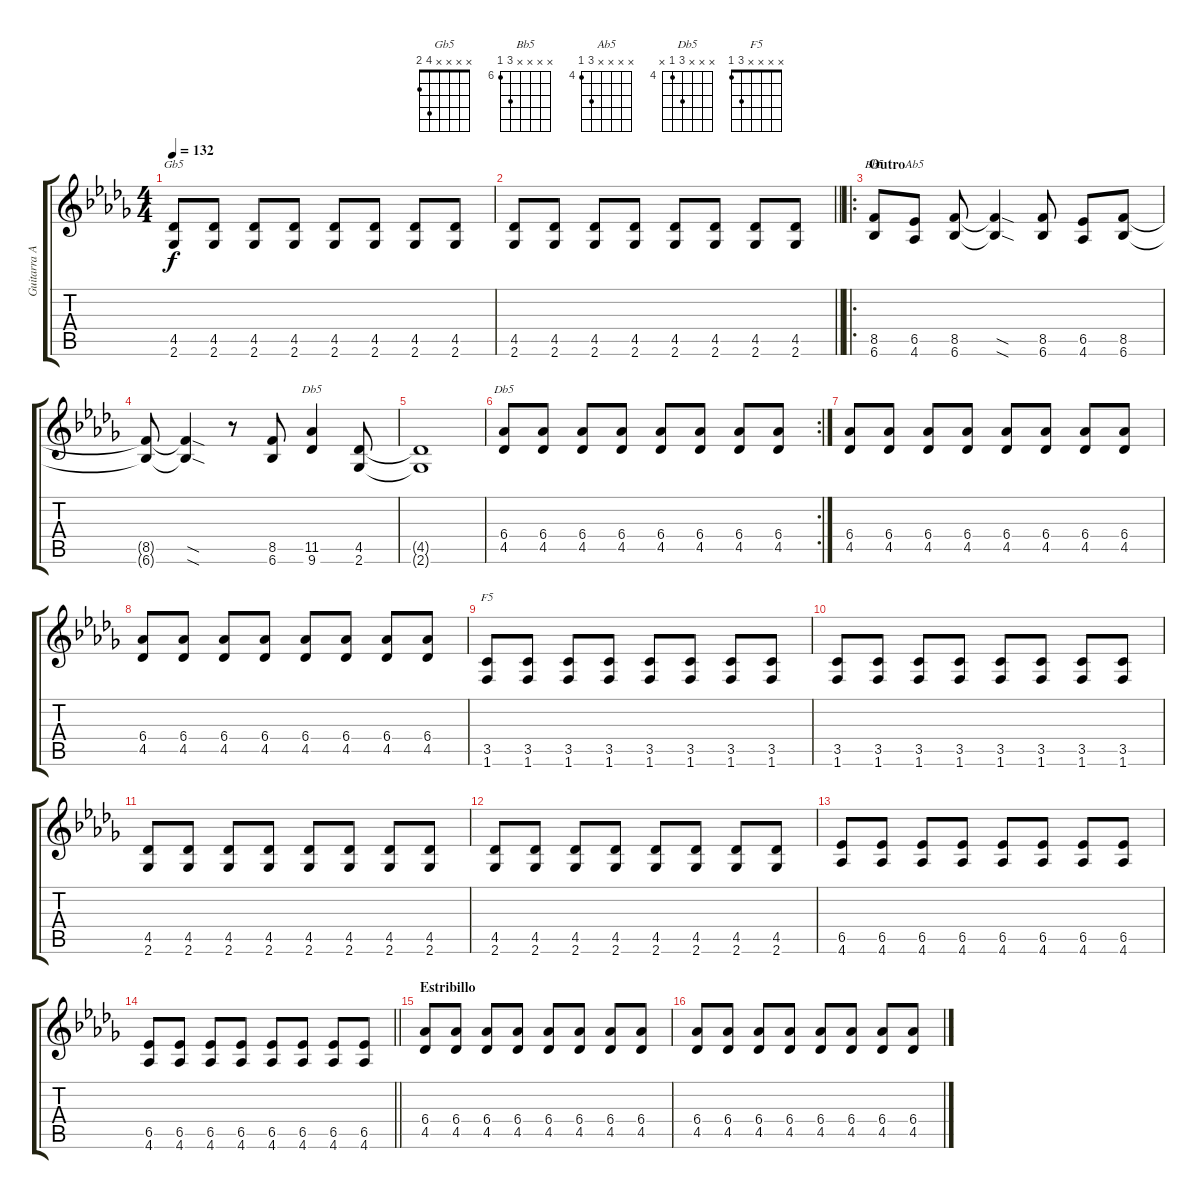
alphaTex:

\track ("Guitarra Acomp." "Guitarra A") {instrument overdrivenguitar}
\staff {score tabs}
\tuning (E4 B3 G3 D3 A2 E2) {hide}
\chord ("Gb5" x x x x 4 2)
\chord ("Bb5" x x x x 8 6) {firstfret 6}
\chord ("Ab5" x x x x 6 4) {firstfret 4}
\chord ("Db5" x x x x 11 9) {firstfret 9}
\chord ("Db5" x x x 6 4 x) {firstfret 4}
\chord ("F5" x x x x 3 1)
\ts (4 4)
\tempo 132
\clef g2
\ks db
(4.5 2.6).8{ch "Gb5" dy f} (4.5 2.6).8 (4.5 2.6).8 (4.5 2.6).8 (4.5 2.6).8 (4.5 2.6).8 (4.5 2.6).8 (4.5 2.6).8 |
\barLineRight lightlight
(4.5 2.6).8 (4.5 2.6).8 (4.5 2.6).8 (4.5 2.6).8 (4.5 2.6).8 (4.5 2.6).8 (4.5 2.6).8 (4.5 2.6).8 |
\ro
\section ("" "Outro")
(8.5 6.6).8{ch "Bb5"} (6.5 4.6).8{ch "Ab5"} (8.5 6.6).8 (8.5{sod t} 6.6{sod t}).4 (8.5 6.6).8 (6.5 4.6).8 (8.5 6.6).8 |
(8.5{t} 6.6{t}).8 (8.5{sod t} 6.6{sod t}).4 r.8 (8.5 6.6).8 (11.5 9.6).4{ch "Db5"} (4.5 2.6).8 |
(4.5{t} 2.6{t}).1 |
\rc 2
(6.4 4.5).8{ch "Db5"} (6.4 4.5).8 (6.4 4.5).8 (6.4 4.5).8 (6.4 4.5).8 (6.4 4.5).8 (6.4 4.5).8 (6.4 4.5).8 |
(6.4 4.5).8 (6.4 4.5).8 (6.4 4.5).8 (6.4 4.5).8 (6.4 4.5).8 (6.4 4.5).8 (6.4 4.5).8 (6.4 4.5).8 |
(6.4 4.5).8 (6.4 4.5).8 (6.4 4.5).8 (6.4 4.5).8 (6.4 4.5).8 (6.4 4.5).8 (6.4 4.5).8 (6.4 4.5).8 |
(3.5 1.6).8{ch "F5"} (3.5 1.6).8 (3.5 1.6).8 (3.5 1.6).8 (3.5 1.6).8 (3.5 1.6).8 (3.5 1.6).8 (3.5 1.6).8 |
(3.5 1.6).8 (3.5 1.6).8 (3.5 1.6).8 (3.5 1.6).8 (3.5 1.6).8 (3.5 1.6).8 (3.5 1.6).8 (3.5 1.6).8 |
(4.5 2.6).8 (4.5 2.6).8 (4.5 2.6).8 (4.5 2.6).8 (4.5 2.6).8 (4.5 2.6).8 (4.5 2.6).8 (4.5 2.6).8 |
(4.5 2.6).8 (4.5 2.6).8 (4.5 2.6).8 (4.5 2.6).8 (4.5 2.6).8 (4.5 2.6).8 (4.5 2.6).8 (4.5 2.6).8 |
(6.5 4.6).8 (6.5 4.6).8 (6.5 4.6).8 (6.5 4.6).8 (6.5 4.6).8 (6.5 4.6).8 (6.5 4.6).8 (6.5 4.6).8 |
\barLineRight lightlight
(6.5 4.6).8 (6.5 4.6).8 (6.5 4.6).8 (6.5 4.6).8 (6.5 4.6).8 (6.5 4.6).8 (6.5 4.6).8 (6.5 4.6).8 |
\section ("" "Estribillo")
(6.4 4.5).8 (6.4 4.5).8 (6.4 4.5).8 (6.4 4.5).8 (6.4 4.5).8 (6.4 4.5).8 (6.4 4.5).8 (6.4 4.5).8 |
(6.4 4.5).8 (6.4 4.5).8 (6.4 4.5).8 (6.4 4.5).8 (6.4 4.5).8 (6.4 4.5).8 (6.4 4.5).8 (6.4 4.5).8
